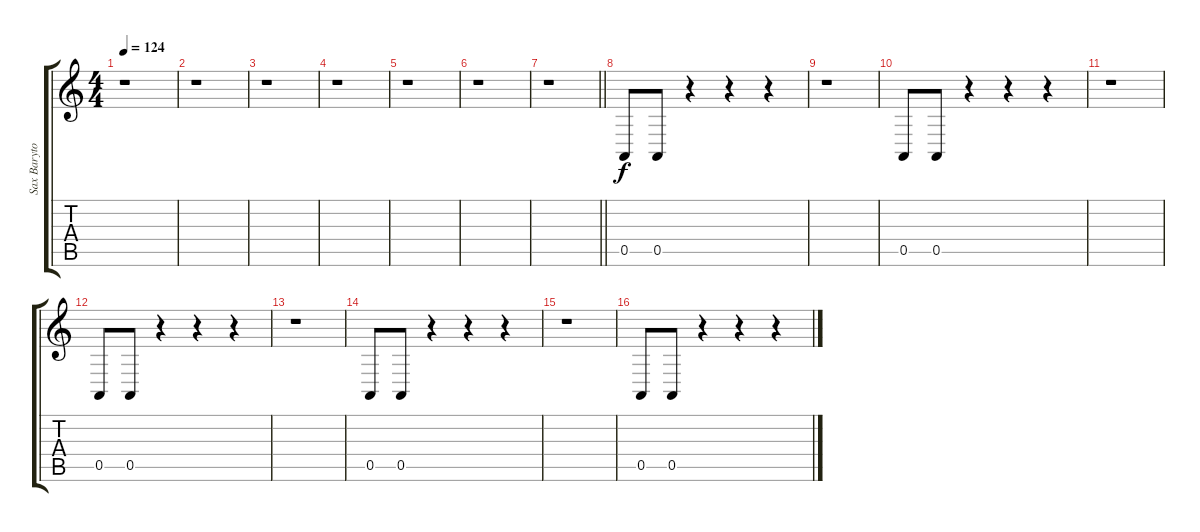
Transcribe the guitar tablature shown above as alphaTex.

\track ("Sax Baryton" "Sax Baryto") {instrument baritonesax}
\staff {score tabs}
\tuning (E4 B3 G3 D3 A2 D2) {hide}
\ts (4 4)
\tempo 124
\clef g2
\ks c
r.1{dy f} |
r.1 |
r.1 |
r.1 |
r.1 |
r.1 |
\barLineRight lightlight
r.1 |
0.5.8 0.5.8 r.4 r.4 r.4 |
r.1 |
0.5.8 0.5.8 r.4 r.4 r.4 |
r.1 |
0.5.8 0.5.8 r.4 r.4 r.4 |
r.1 |
0.5.8 0.5.8 r.4 r.4 r.4 |
r.1 |
0.5.8 0.5.8 r.4 r.4 r.4
